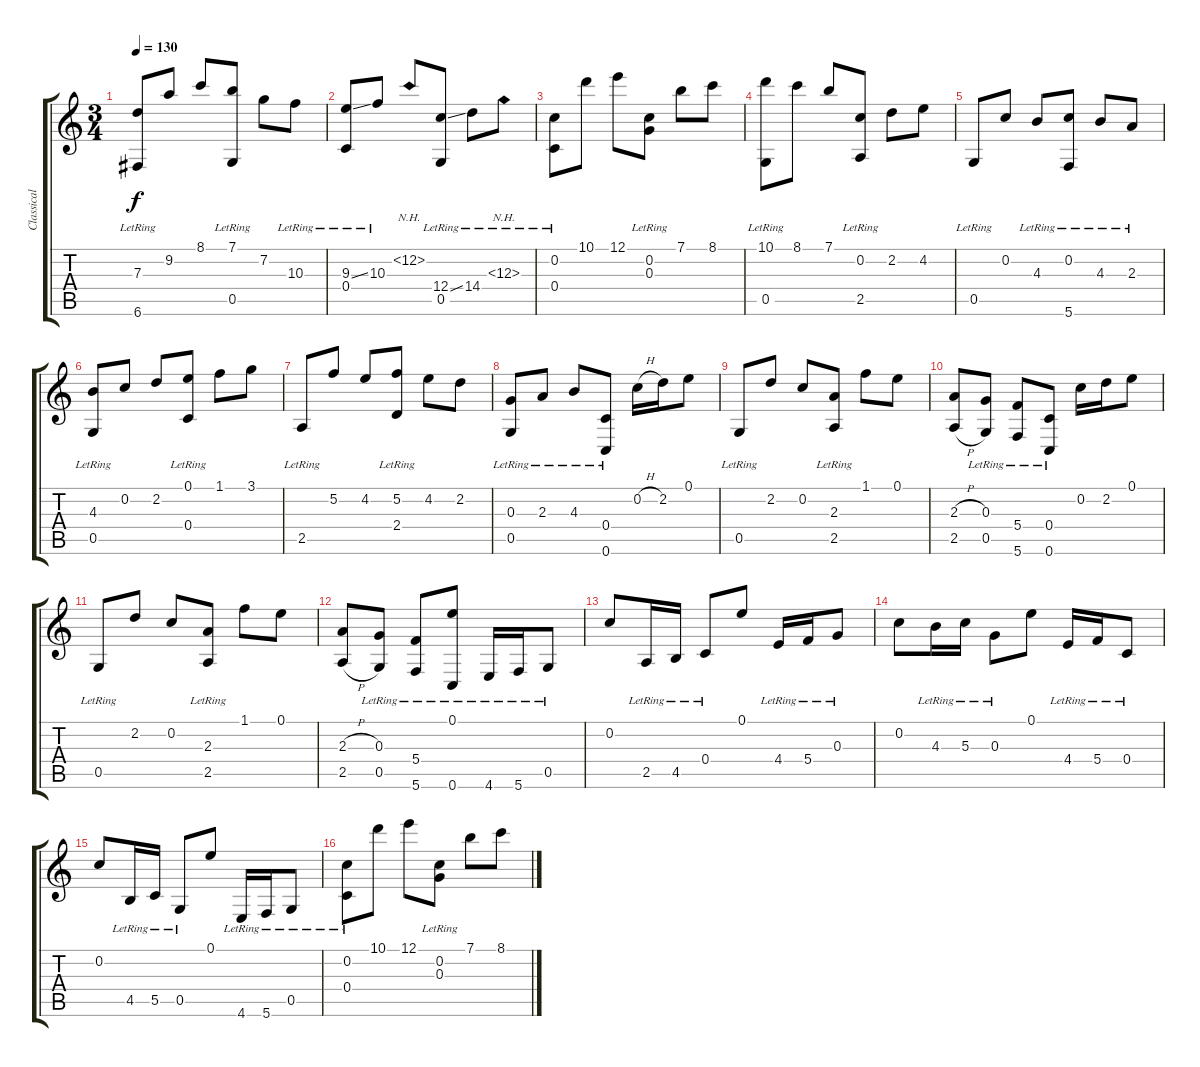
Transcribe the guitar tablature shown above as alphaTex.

\track ("Classical Guitar" "Classical ") {instrument acousticguitarnylon}
\staff {score tabs}
\tuning (E4 C4 G3 C3 G2 C2) {hide}
\ts (3 4)
\tempo 130
\clef g2
\ks c
(7.3{lr} 6.6{lr}).8{dy f} 9.2.8 8.1.8 (7.1 0.5{lr}).8 7.2.8 10.3{lr}.8 |
(9.3{ss} 0.4{lr}).8 10.3{lr}.8 12.2{nh}.8 (12.4{ss} 0.5{lr}).8 14.4{lr}.8 12.3{nh lr}.8 |
(0.2 0.4{lr}).8 10.1.8 12.1.8 (0.2 0.3{lr}).8 7.1.8 8.1.8 |
(10.1 0.5{lr}).8 8.1.8 7.1.8 (0.2 2.5{lr}).8 2.2.8 4.2.8 |
0.5{lr}.8 0.2.8 4.3{lr}.8 (0.2 5.6{lr}).8 4.3{lr}.8 2.3{lr}.8 |
(4.3{lr} 0.5{lr}).8 0.2.8 2.2.8 (0.1 0.4{lr}).8 1.1.8 3.1.8 |
2.5{lr}.8 5.2.8 4.2.8 (5.2 2.4{lr}).8 4.2.8 2.2.8 |
(0.3{lr} 0.5{lr}).8 2.3{lr}.8 4.3{lr}.8 (0.4{lr} 0.6{lr}).8 0.2{h}.16 2.2.16 0.1.8 |
0.5{lr}.8 2.2.8 0.2.8 (2.3{lr} 2.5{lr}).8 1.1.8 0.1.8 |
(2.3{h} 2.5{h}).8 (0.3{lr} 0.5{lr}).8 (5.4{lr} 5.6{lr}).8 (0.4{lr} 0.6{lr}).8 0.2.16 2.2.16 0.1.8 |
0.5{lr}.8 2.2.8 0.2.8 (2.3{lr} 2.5{lr}).8 1.1.8 0.1.8 |
(2.3{h} 2.5{h}).8 (0.3{lr} 0.5{lr}).8 (5.4{lr} 5.6{lr}).8 (0.1 0.6{lr}).8 4.6{lr}.16 5.6{lr}.16 0.5{lr}.8 |
0.2.8 2.5{lr}.16 4.5{lr}.16 0.4{lr}.8 0.1.8 4.4{lr}.16 5.4{lr}.16 0.3{lr}.8 |
0.2.8 4.3{lr}.16 5.3{lr}.16 0.3{lr}.8 0.1.8 4.4{lr}.16 5.4{lr}.16 0.4{lr}.8 |
0.2.8 4.5{lr}.16 5.5{lr}.16 0.5{lr}.8 0.1.8 4.6{lr}.16 5.6{lr}.16 0.5{lr}.8 |
(0.2 0.4{lr}).8 10.1.8 12.1.8 (0.2 0.3{lr}).8 7.1.8 8.1.8
